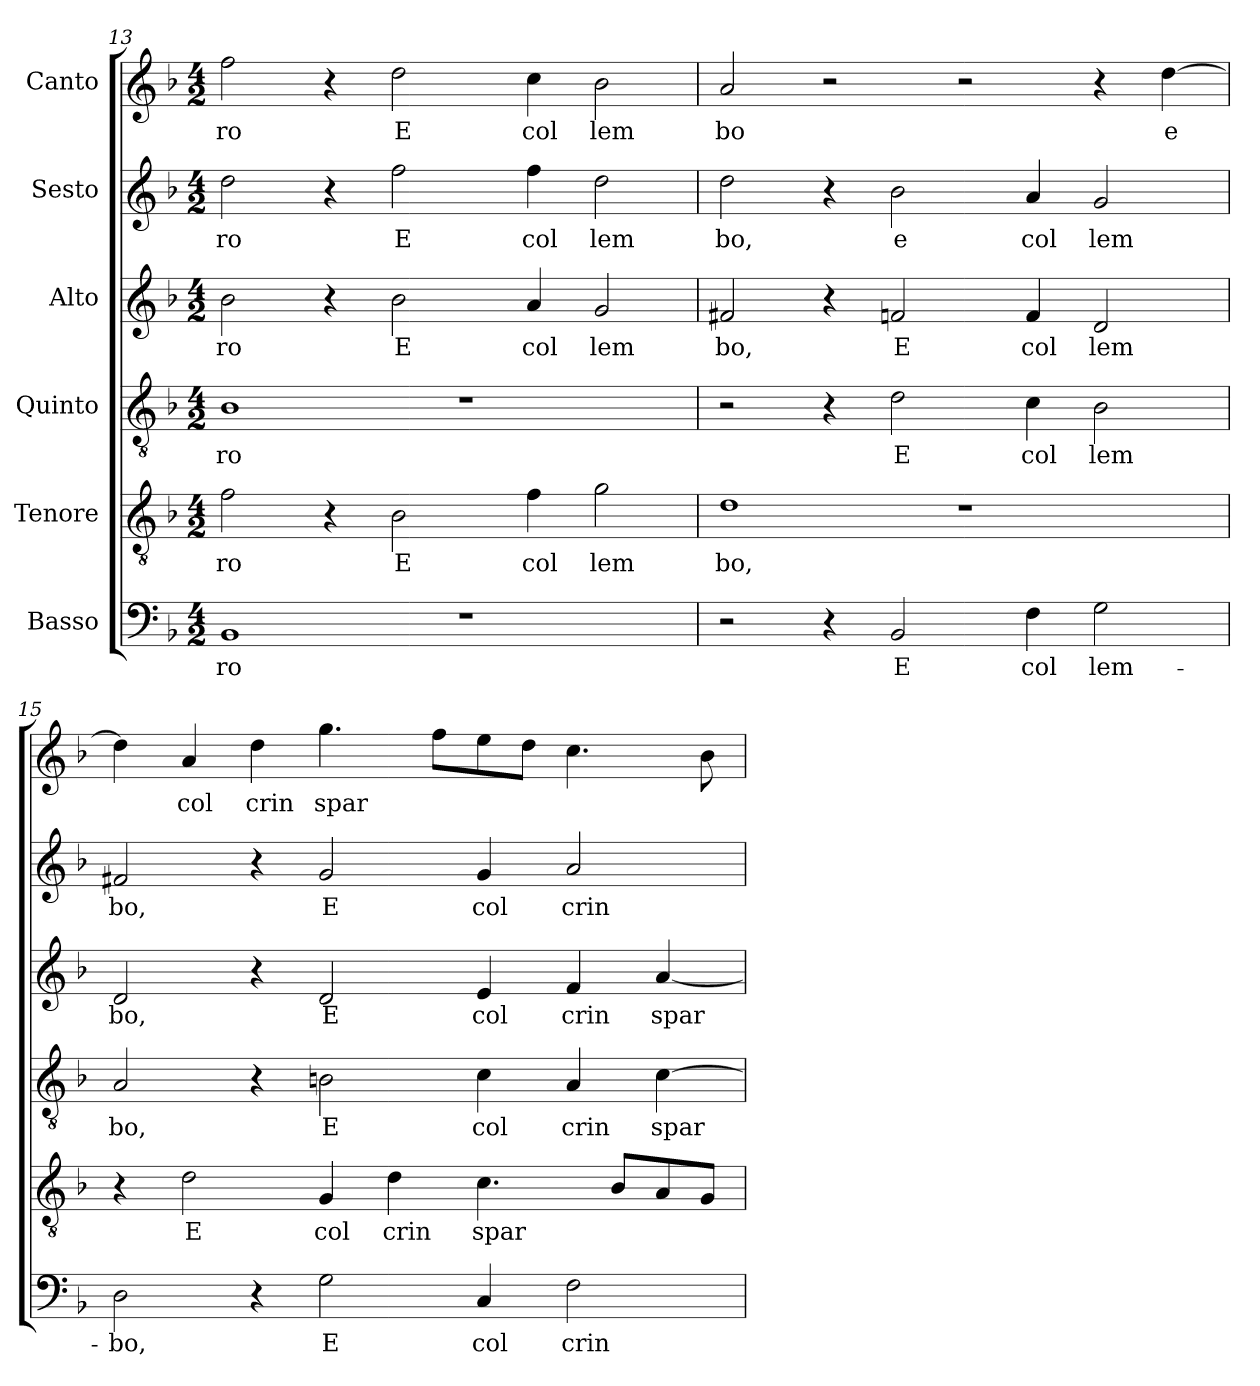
**kern	**text	**kern	**text	**kern	**text	**kern	**text	**kern	**text	**kern	**text
*part6	*part6	*part5	*part5	*part4	*part4	*part3	*part3	*part2	*part2	*part1	*part1
*staff6	*staff6	*staff5	*staff5	*staff4	*staff4	*staff3	*staff3	*staff2	*staff2	*staff1	*staff1
*I"Basso	*	*I"Tenore	*	*I"Quinto	*	*I"Alto	*	*I"Sesto	*	*I"Canto	*
!!LO:LB:g=z
*clefF4	*	*clefGv2	*	*clefGv2	*	*clefG2	*	*clefG2	*	*clefG2	*
*k[b-]	*	*k[b-]	*	*k[b-]	*	*k[b-]	*	*k[b-]	*	*k[b-]	*
*F:	*	*F:	*	*F:	*	*F:	*	*F:	*	*F:	*
*M4/2	*	*M4/2	*	*M4/2	*	*M4/2	*	*M4/2	*	*M4/2	*
=13	=13	=13	=13	=13	=13	=13	=13	=13	=13	=13	=13
!	!LO:LY:b:cj	!	!LO:LY:b:cj	!	!LO:LY:b:cj	!	!LO:LY:b:cj	!	!LO:LY:b:cj	!	!LO:LY:b:cj
1BB-	-ro	2f\	-ro	1B-	-ro	2b-\	ro	2dd\	-ro	2ff\	ro
.	.	4r	.	.	.	4r	.	4r	.	4r	.
!	!	!	!LO:LY:b:cj	!	!	!	!LO:LY:b:cj	!	!LO:LY:b:cj	!	!LO:LY:b:cj
.	.	2B-\	E	.	.	2b-\	E	2ff\	E	2dd\	E
1r	.	.	.	1r	.	.	.	.	.	.	.
!	!	!	!LO:LY:b:cj	!	!	!	!LO:LY:b:cj	!	!LO:LY:b:cj	!	!LO:LY:b:cj
.	.	4f\	col	.	.	4a/	col	4ff\	col	4cc\	col
!	!	!	!LO:LY:b:cj	!	!	!	!LO:LY:b:cj	!	!LO:LY:b:cj	!	!LO:LY:b:cj
.	.	2g\	lem	.	.	2g/	lem	2dd\	lem	2b-\	lem
=14	=14	=14	=14	=14	=14	=14	=14	=14	=14	=14	=14
!	!	!	!LO:LY:b:cj	!	!	!	!LO:LY:b:cj	!	!LO:LY:b:cj	!	!LO:LY:b:cj
2r	.	1d	bo,	2r	.	2f#X/	bo,	2dd\	bo,	2a/	bo
4r	.	.	.	4r	.	4r	.	4r	.	2r	.
!	!LO:LY:b:cj	!	!	!	!LO:LY:b:cj	!	!LO:LY:b:cj	!	!LO:LY:b:cj	!	!
2BB-/	E	.	.	2d\	E	2f/	E	2b-\	e	.	.
.	.	1r	.	.	.	.	.	.	.	2r	.
!	!LO:LY:b:cj	!	!	!	!LO:LY:b:cj	!	!LO:LY:b:cj	!	!LO:LY:b:cj	!	!
4F\	col	.	.	4c\	col	4f/	col	4a/	col	.	.
!	!LO:LY:b:cj	!	!	!	!LO:LY:b:cj	!	!LO:LY:b:cj	!	!LO:LY:b:cj	!	!
2G\	lem-	.	.	2B-\	lem	2d/	lem	2g/	lem	4r	.
!	!	!	!	!	!	!	!	!	!	!	!LO:LY:b:cj
.	.	.	.	.	.	.	.	.	.	[>4dd\	e
=15	=15	=15	=15	=15	=15	=15	=15	=15	=15	=15	=15
!	!LO:LY:b:cj	!	!	!	!LO:LY:b:cj	!	!LO:LY:b:cj	!	!LO:LY:b:cj	!	!
2D\	-bo,	4r	.	2A/	bo,	2d/	bo,	2f#X/	bo,	4dd\]	.
!	!	!	!LO:LY:b:cj	!	!	!	!	!	!	!	!LO:LY:b:cj
.	.	2d\	E	.	.	.	.	.	.	4a/	col
!	!	!	!	!	!	!	!	!	!	!	!LO:LY:b:cj
4r	.	.	.	4r	.	4r	.	4r	.	4dd\	crin
!	!LO:LY:b:cj	!	!LO:LY:b:cj	!	!LO:LY:b:cj	!	!LO:LY:b:cj	!	!LO:LY:b:cj	!	!LO:LY:b
2G\	E	4G/	col	2Bn\	E	2d/	E	2g/	E	4.gg\	spar
!	!	!	!LO:LY:b:cj	!	!	!	!	!	!	!	!
.	.	4d\	crin	.	.	.	.	.	.	.	.
.	.	.	.	.	.	.	.	.	.	8ff\L	.
!	!LO:LY:b:cj	!	!LO:LY:b	!	!LO:LY:b:cj	!	!LO:LY:b:cj	!	!LO:LY:b:cj	!	!
4C/	col	4.c\	spar	4c\	col	4e/	col	4g/	col	8ee\	.
.	.	.	.	.	.	.	.	.	.	8dd\J	.
!	!LO:LY:b:cj	!	!	!	!LO:LY:b:cj	!	!LO:LY:b:cj	!	!LO:LY:b:cj	!	!
2F\	crin	.	.	4A/	crin	4f/	crin	2a/	crin	4.cc\	.
.	.	8B-/L	.	.	.	.	.	.	.	.	.
!	!	!	!	!	!LO:LY:b	!	!LO:LY:b	!	!	!	!
.	.	8A/	.	[>4c\	spar	[<4a/	spar	.	.	.	.
.	.	8G/J	.	.	.	.	.	.	.	8b-\	.
=	=	=	=	=	=	=	=	=	=	=	=
*-	*-	*-	*-	*-	*-	*-	*-	*-	*-	*-	*-
